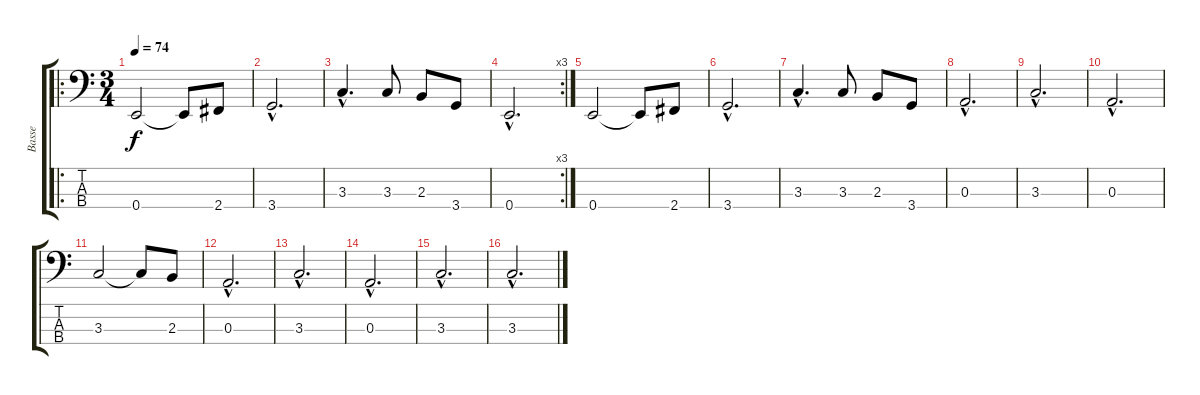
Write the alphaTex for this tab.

\track ("Basse" "Basse") {instrument electricbassfinger}
\staff {score tabs}
\tuning (G2 D2 A1 E1) {hide}
\ro
\ts (3 4)
\tempo 74
\clef f4
\ks c
0.4.2{dy f} 0.4{t}.8 2.4.8 |
3.4{hac}.2{d} |
3.3{hac}.4{d} 3.3.8 2.3.8 3.4.8 |
\rc 3
0.4{hac}.2{d} |
0.4.2 0.4{t}.8 2.4.8 |
3.4{hac}.2{d} |
3.3{hac}.4{d} 3.3.8 2.3.8 3.4.8 |
0.3{hac}.2{d} |
3.3{hac}.2{d} |
0.3{hac}.2{d} |
3.3.2 3.3{t}.8 2.3.8 |
0.3{hac}.2{d} |
3.3{hac}.2{d} |
0.3{hac}.2{d} |
3.3{hac}.2{d} |
3.3{hac}.2{d}
